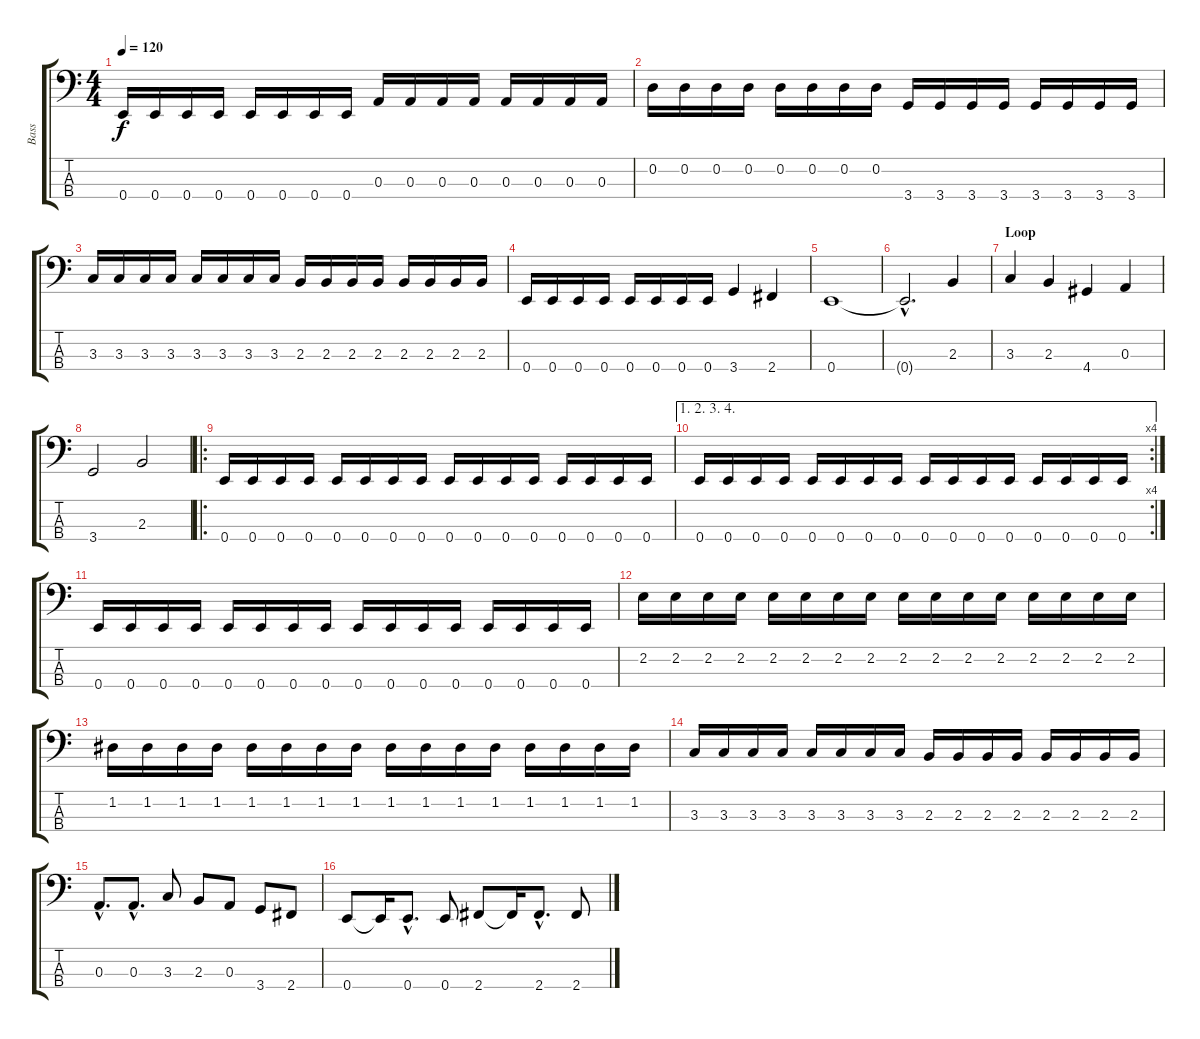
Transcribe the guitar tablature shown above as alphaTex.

\track ("Bass" "Bass") {instrument electricbasspick}
\staff {score tabs}
\tuning (G2 D2 A1 E1) {hide}
\ts (4 4)
\tempo 120
\clef f4
\ks c
0.4.16{dy f} 0.4.16 0.4.16 0.4.16 0.4.16 0.4.16 0.4.16 0.4.16 0.3.16 0.3.16 0.3.16 0.3.16 0.3.16 0.3.16 0.3.16 0.3.16 |
0.2.16 0.2.16 0.2.16 0.2.16 0.2.16 0.2.16 0.2.16 0.2.16 3.4.16 3.4.16 3.4.16 3.4.16 3.4.16 3.4.16 3.4.16 3.4.16 |
3.3.16 3.3.16 3.3.16 3.3.16 3.3.16 3.3.16 3.3.16 3.3.16 2.3.16 2.3.16 2.3.16 2.3.16 2.3.16 2.3.16 2.3.16 2.3.16 |
0.4.16 0.4.16 0.4.16 0.4.16 0.4.16 0.4.16 0.4.16 0.4.16 3.4.4 2.4.4 |
0.4.1 |
0.4{hac t}.2{d} 2.3.4 |
\section ("" "Loop")
3.3.4 2.3.4 4.4.4 0.3.4 |
3.4.2 2.3.2 |
\ro
0.4.16 0.4.16 0.4.16 0.4.16 0.4.16 0.4.16 0.4.16 0.4.16 0.4.16 0.4.16 0.4.16 0.4.16 0.4.16 0.4.16 0.4.16 0.4.16 |
\ae (1 2 3 4)
\rc 4
0.4.16 0.4.16 0.4.16 0.4.16 0.4.16 0.4.16 0.4.16 0.4.16 0.4.16 0.4.16 0.4.16 0.4.16 0.4.16 0.4.16 0.4.16 0.4.16 |
0.4.16 0.4.16 0.4.16 0.4.16 0.4.16 0.4.16 0.4.16 0.4.16 0.4.16 0.4.16 0.4.16 0.4.16 0.4.16 0.4.16 0.4.16 0.4.16 |
2.2.16 2.2.16 2.2.16 2.2.16 2.2.16 2.2.16 2.2.16 2.2.16 2.2.16 2.2.16 2.2.16 2.2.16 2.2.16 2.2.16 2.2.16 2.2.16 |
1.2.16 1.2.16 1.2.16 1.2.16 1.2.16 1.2.16 1.2.16 1.2.16 1.2.16 1.2.16 1.2.16 1.2.16 1.2.16 1.2.16 1.2.16 1.2.16 |
3.3.16 3.3.16 3.3.16 3.3.16 3.3.16 3.3.16 3.3.16 3.3.16 2.3.16 2.3.16 2.3.16 2.3.16 2.3.16 2.3.16 2.3.16 2.3.16 |
0.3{hac}.8{d} 0.3{hac}.8{d} 3.3.8 2.3.8 0.3.8 3.4.8 2.4.8 |
0.4.8 0.4{t}.16 0.4{hac}.8{d} 0.4.8 2.4.8 2.4{t}.16 2.4{hac}.8{d} 2.4.8
